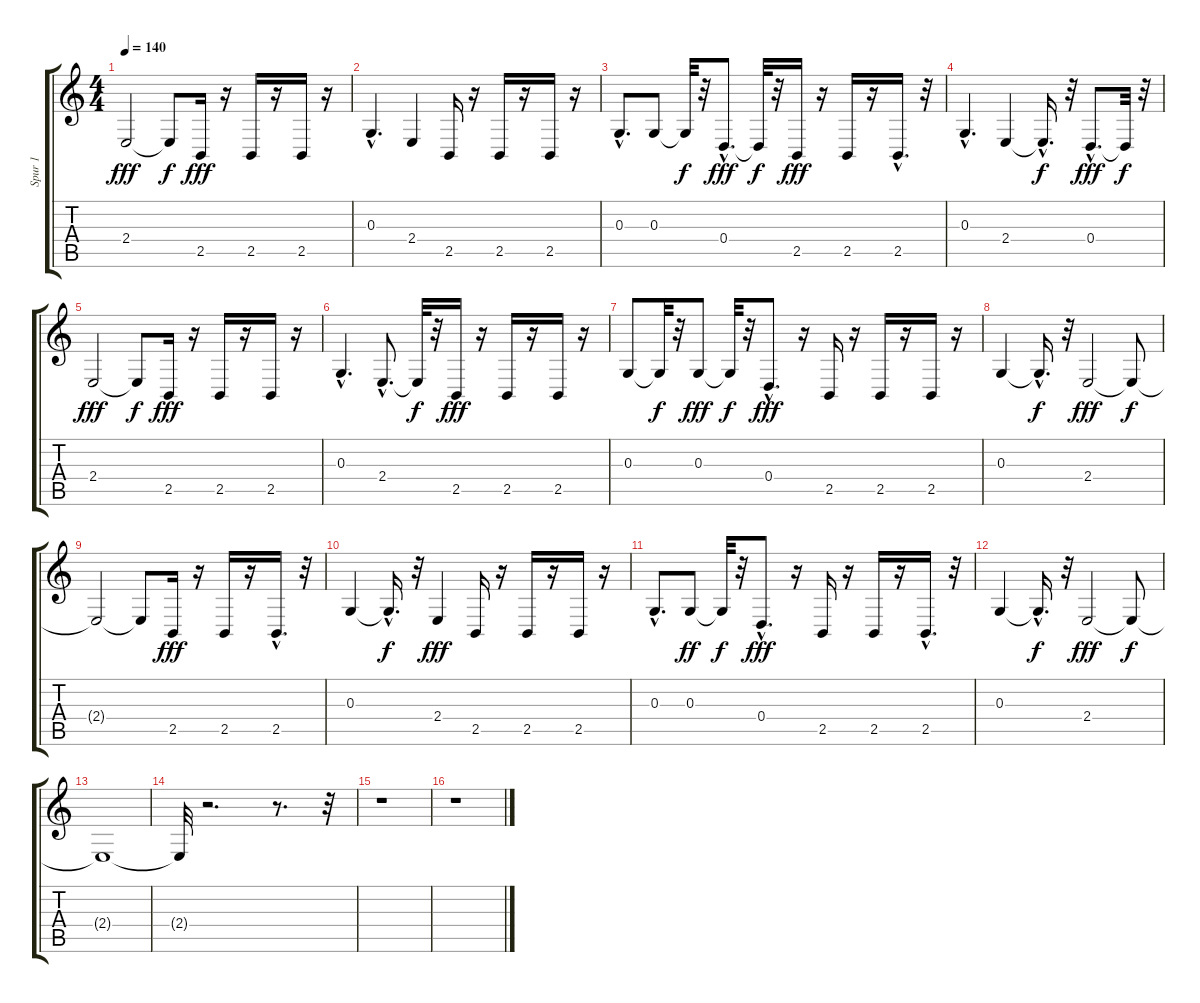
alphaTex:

\track ("Spur 1" "Spur 1") {instrument lead8bassandlead}
\staff {score tabs}
\tuning (E4 B3 G3 D3 A2 E2) {hide}
\ts (4 4)
\tempo 140
\clef g2
\ks c
2.4.2{dy fff} 2.4{t}.8{dy f} 2.5.16{dy fff} r.16 2.5.16 r.16 2.5.16 r.16 |
0.3{hac}.4{d} 2.4.4 2.5.16 r.16 2.5.16 r.16 2.5.16 r.16 |
0.3{hac}.8{d} 0.3.8 0.3{t}.32{dy f} r.32 0.4{hac}.8{d dy fff} 0.4{t}.32{dy f} r.32 2.5.16{dy fff} r.16 2.5.16 r.16 2.5{hac}.16{d} r.32 |
0.3{hac}.4{d} 2.4.4 2.4{hac t}.16{d dy f} r.32 0.4{hac}.8{d dy fff} 0.4{t}.32{dy f} r.32 |
2.4.2{dy fff} 2.4{t}.8{dy f} 2.5.16{dy fff} r.16 2.5.16 r.16 2.5.16 r.16 |
0.3{hac}.4{d} 2.4{hac}.8{d} 2.4{t}.32{dy f} r.32 2.5.16{dy fff} r.16 2.5.16 r.16 2.5.16 r.16 |
0.3.8 0.3{t}.32{dy f} r.32 0.3.8{dy fff} 0.3{t}.32{dy f} r.32 0.4{hac}.8{d dy fff} r.16 2.5.16 r.16 2.5.16 r.16 2.5.16 r.16 |
0.3.4 0.3{hac t}.16{d dy f} r.32 2.4.2{dy fff} 2.4{t}.8{dy f} |
2.4{t}.2 2.4{t}.8 2.5.16{dy fff} r.16 2.5.16 r.16 2.5{hac}.16{d} r.32 |
0.3.4 0.3{hac t}.16{d dy f} r.32 2.4.4{dy fff} 2.5.16 r.16 2.5.16 r.16 2.5.16 r.16 |
0.3{hac}.8{d} 0.3.8{dy ff} 0.3{t}.32{dy f} r.32 0.4{hac}.8{d dy fff} r.16 2.5.16 r.16 2.5.16 r.16 2.5{hac}.16{d} r.32 |
0.3.4 0.3{hac t}.16{d dy f} r.32 2.4.2{dy fff} 2.4{t}.8{dy f} |
2.4{t}.1 |
2.4{t}.32 r.2{d} r.8{d} r.32 |
r.1 |
r.1
